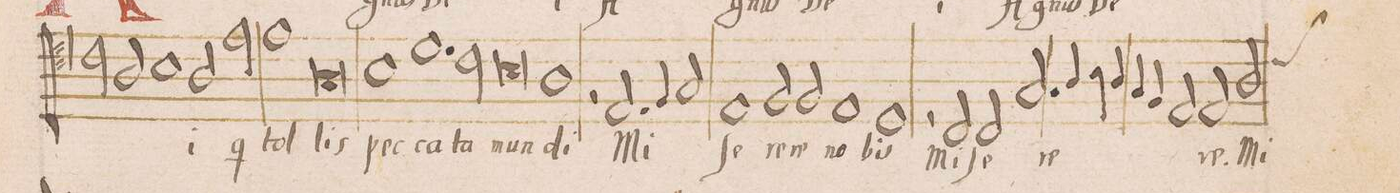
**kern	**text
*I"TENOR	*
*clefC4	*
*k[]	*
*met(C|)	*
*M2/1	*
2c\	.
2A/	.
=9-	=9-
1B	.
2A/	-i
2e\	q(ui)
=10-	=10-
1e	tol-
0A	-lis
=11-	=11-
1B	pec-
=12-	=12-
1.d	-ca-
2c\	-ta
=13-	=13-
0B	mun-
=14-	=14-
1A	-di
2r	.
2.E/	Mi-
=15-	=15-
4F/	.
2G/	.
1E	-ſe-
=16-	=16-
2F/	-re-
2F/	-re
1E	no-
=17-	=17-
1D	-bis
2r	.
2C/	Mi-
=18-	=18-
2C/	-ſe-
2.G/	-re-
4A/	.
4B\	.
4A/	.
=19	=19
4G/	.
4F/	.
2E/	.
2E/	-re.
2A/	Mi-
*custos:c	*
=20-	=20-
*-	*-
